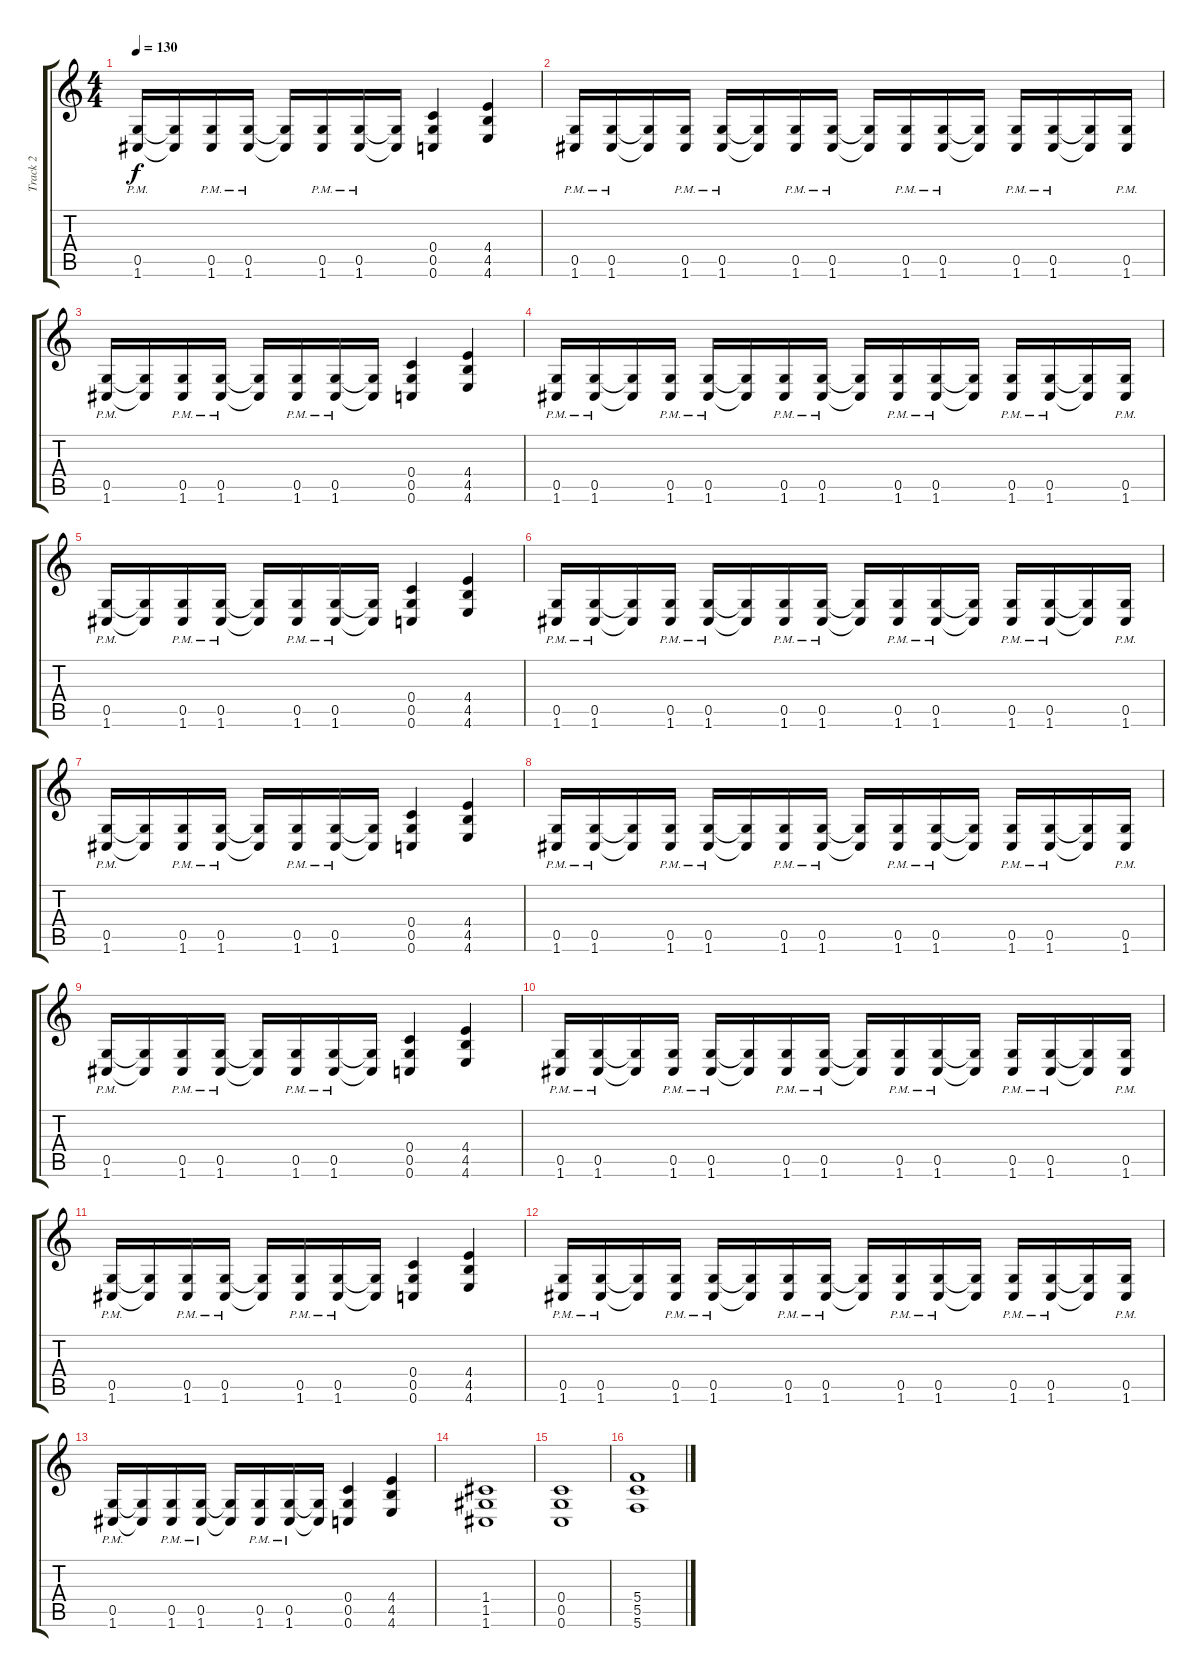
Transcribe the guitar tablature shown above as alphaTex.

\track ("Track 2" "Track 2") {instrument distortionguitar}
\staff {score tabs}
\tuning (D4 A3 F3 C3 G2 C2) {hide}
\ts (4 4)
\tempo 130
\clef g2
\ks c
(0.5{pm} 1.6{pm}).16{dy f} (0.5{t} 1.6{t}).16 (0.5{pm} 1.6{pm}).16 (0.5{pm} 1.6{pm}).16 (0.5{t} 1.6{t}).16 (0.5{pm} 1.6{pm}).16 (0.5{pm} 1.6{pm}).16 (0.5{t} 1.6{t}).16 (0.4 0.5 0.6).4 (4.4 4.5 4.6).4 |
(0.5{pm} 1.6{pm}).16 (0.5{pm} 1.6{pm}).16 (0.5{t} 1.6{t}).16 (0.5{pm} 1.6{pm}).16 (0.5{pm} 1.6{pm}).16 (0.5{t} 1.6{t}).16 (0.5{pm} 1.6{pm}).16 (0.5{pm} 1.6{pm}).16 (0.5{t} 1.6{t}).16 (0.5{pm} 1.6{pm}).16 (0.5{pm} 1.6{pm}).16 (0.5{t} 1.6{t}).16 (0.5{pm} 1.6{pm}).16 (0.5{pm} 1.6{pm}).16 (0.5{t} 1.6{t}).16 (0.5{pm} 1.6{pm}).16 |
(0.5{pm} 1.6{pm}).16 (0.5{t} 1.6{t}).16 (0.5{pm} 1.6{pm}).16 (0.5{pm} 1.6{pm}).16 (0.5{t} 1.6{t}).16 (0.5{pm} 1.6{pm}).16 (0.5{pm} 1.6{pm}).16 (0.5{t} 1.6{t}).16 (0.4 0.5 0.6).4 (4.4 4.5 4.6).4 |
(0.5{pm} 1.6{pm}).16 (0.5{pm} 1.6{pm}).16 (0.5{t} 1.6{t}).16 (0.5{pm} 1.6{pm}).16 (0.5{pm} 1.6{pm}).16 (0.5{t} 1.6{t}).16 (0.5{pm} 1.6{pm}).16 (0.5{pm} 1.6{pm}).16 (0.5{t} 1.6{t}).16 (0.5{pm} 1.6{pm}).16 (0.5{pm} 1.6{pm}).16 (0.5{t} 1.6{t}).16 (0.5{pm} 1.6{pm}).16 (0.5{pm} 1.6{pm}).16 (0.5{t} 1.6{t}).16 (0.5{pm} 1.6{pm}).16 |
(0.5{pm} 1.6{pm}).16 (0.5{t} 1.6{t}).16 (0.5{pm} 1.6{pm}).16 (0.5{pm} 1.6{pm}).16 (0.5{t} 1.6{t}).16 (0.5{pm} 1.6{pm}).16 (0.5{pm} 1.6{pm}).16 (0.5{t} 1.6{t}).16 (0.4 0.5 0.6).4 (4.4 4.5 4.6).4 |
(0.5{pm} 1.6{pm}).16 (0.5{pm} 1.6{pm}).16 (0.5{t} 1.6{t}).16 (0.5{pm} 1.6{pm}).16 (0.5{pm} 1.6{pm}).16 (0.5{t} 1.6{t}).16 (0.5{pm} 1.6{pm}).16 (0.5{pm} 1.6{pm}).16 (0.5{t} 1.6{t}).16 (0.5{pm} 1.6{pm}).16 (0.5{pm} 1.6{pm}).16 (0.5{t} 1.6{t}).16 (0.5{pm} 1.6{pm}).16 (0.5{pm} 1.6{pm}).16 (0.5{t} 1.6{t}).16 (0.5{pm} 1.6{pm}).16 |
(0.5{pm} 1.6{pm}).16 (0.5{t} 1.6{t}).16 (0.5{pm} 1.6{pm}).16 (0.5{pm} 1.6{pm}).16 (0.5{t} 1.6{t}).16 (0.5{pm} 1.6{pm}).16 (0.5{pm} 1.6{pm}).16 (0.5{t} 1.6{t}).16 (0.4 0.5 0.6).4 (4.4 4.5 4.6).4 |
(0.5{pm} 1.6{pm}).16 (0.5{pm} 1.6{pm}).16 (0.5{t} 1.6{t}).16 (0.5{pm} 1.6{pm}).16 (0.5{pm} 1.6{pm}).16 (0.5{t} 1.6{t}).16 (0.5{pm} 1.6{pm}).16 (0.5{pm} 1.6{pm}).16 (0.5{t} 1.6{t}).16 (0.5{pm} 1.6{pm}).16 (0.5{pm} 1.6{pm}).16 (0.5{t} 1.6{t}).16 (0.5{pm} 1.6{pm}).16 (0.5{pm} 1.6{pm}).16 (0.5{t} 1.6{t}).16 (0.5{pm} 1.6{pm}).16 |
(0.5{pm} 1.6{pm}).16 (0.5{t} 1.6{t}).16 (0.5{pm} 1.6{pm}).16 (0.5{pm} 1.6{pm}).16 (0.5{t} 1.6{t}).16 (0.5{pm} 1.6{pm}).16 (0.5{pm} 1.6{pm}).16 (0.5{t} 1.6{t}).16 (0.4 0.5 0.6).4 (4.4 4.5 4.6).4 |
(0.5{pm} 1.6{pm}).16 (0.5{pm} 1.6{pm}).16 (0.5{t} 1.6{t}).16 (0.5{pm} 1.6{pm}).16 (0.5{pm} 1.6{pm}).16 (0.5{t} 1.6{t}).16 (0.5{pm} 1.6{pm}).16 (0.5{pm} 1.6{pm}).16 (0.5{t} 1.6{t}).16 (0.5{pm} 1.6{pm}).16 (0.5{pm} 1.6{pm}).16 (0.5{t} 1.6{t}).16 (0.5{pm} 1.6{pm}).16 (0.5{pm} 1.6{pm}).16 (0.5{t} 1.6{t}).16 (0.5{pm} 1.6{pm}).16 |
(0.5{pm} 1.6{pm}).16 (0.5{t} 1.6{t}).16 (0.5{pm} 1.6{pm}).16 (0.5{pm} 1.6{pm}).16 (0.5{t} 1.6{t}).16 (0.5{pm} 1.6{pm}).16 (0.5{pm} 1.6{pm}).16 (0.5{t} 1.6{t}).16 (0.4 0.5 0.6).4 (4.4 4.5 4.6).4 |
(0.5{pm} 1.6{pm}).16 (0.5{pm} 1.6{pm}).16 (0.5{t} 1.6{t}).16 (0.5{pm} 1.6{pm}).16 (0.5{pm} 1.6{pm}).16 (0.5{t} 1.6{t}).16 (0.5{pm} 1.6{pm}).16 (0.5{pm} 1.6{pm}).16 (0.5{t} 1.6{t}).16 (0.5{pm} 1.6{pm}).16 (0.5{pm} 1.6{pm}).16 (0.5{t} 1.6{t}).16 (0.5{pm} 1.6{pm}).16 (0.5{pm} 1.6{pm}).16 (0.5{t} 1.6{t}).16 (0.5{pm} 1.6{pm}).16 |
(0.5{pm} 1.6{pm}).16 (0.5{t} 1.6{t}).16 (0.5{pm} 1.6{pm}).16 (0.5{pm} 1.6{pm}).16 (0.5{t} 1.6{t}).16 (0.5{pm} 1.6{pm}).16 (0.5{pm} 1.6{pm}).16 (0.5{t} 1.6{t}).16 (0.4 0.5 0.6).4 (4.4 4.5 4.6).4 |
(1.4 1.5 1.6).1 |
(0.4 0.5 0.6).1 |
(5.4 5.5 5.6).1
